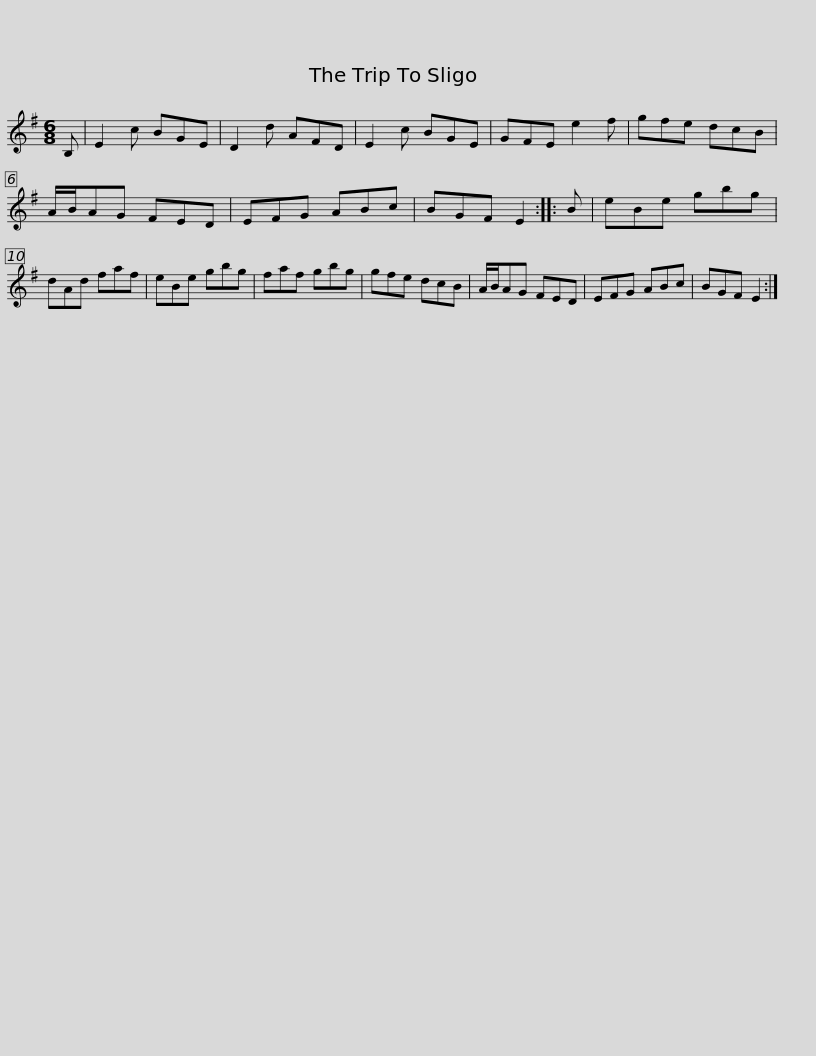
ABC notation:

X:1
L:1/8
M:6/8
I:linebreak $
K:Emin
V:1 treble
V:1
 B, | E2 c BGE | D2 d AFD | E2 c BGE | GFE e2 f | %5
 gfe dcB | A/B/AG FED | EFG ABc |$ BGF E2 :: B | %10
 eBe gbg | dAd faf | eBe gbg | faf gbg | gfe dcB | %15
 A/B/AG FED |$ EFG ABc | BGF E2 :| %18
